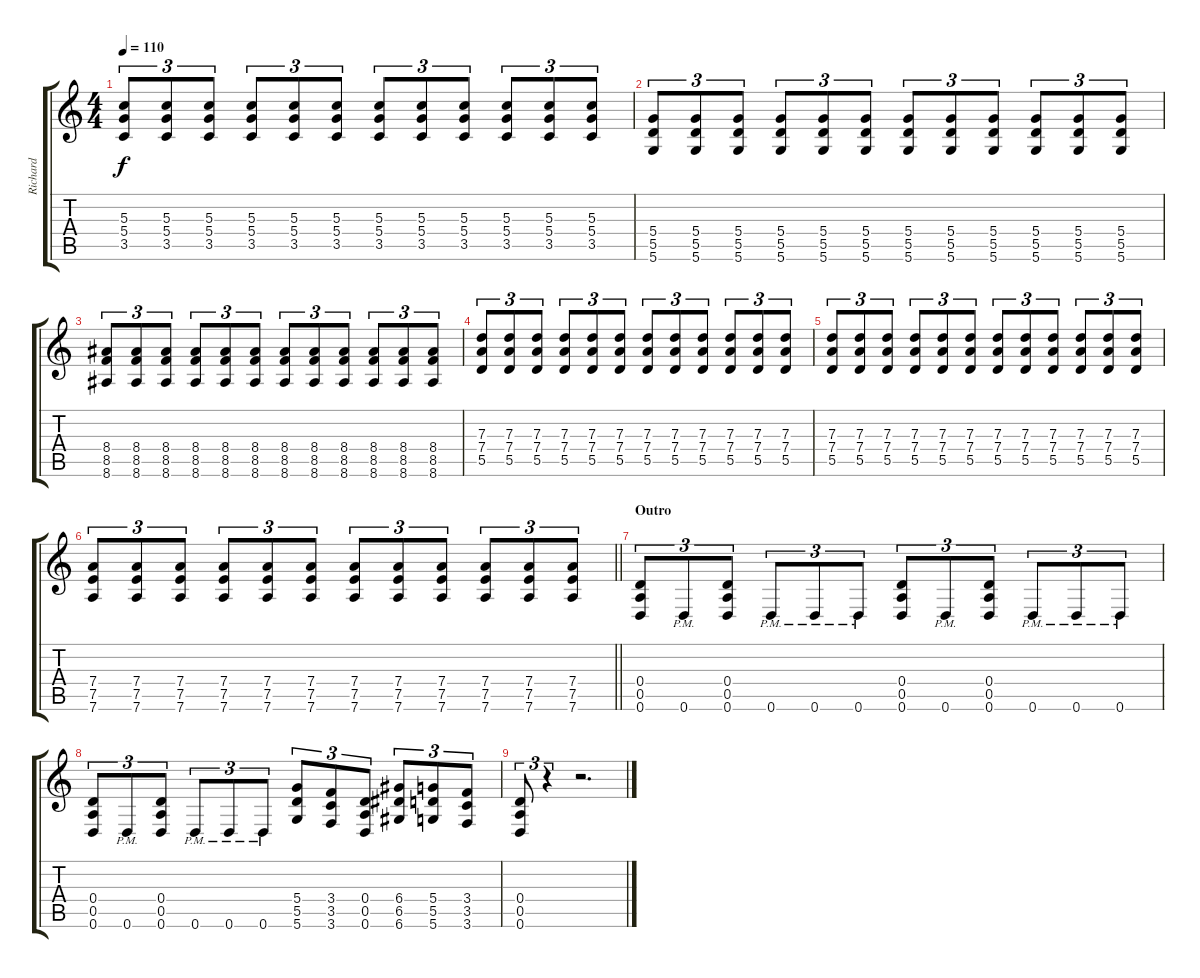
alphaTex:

\track ("Richard" "Richard") {instrument distortionguitar}
\staff {score tabs}
\tuning (E4 B3 G3 D3 A2 D2) {hide}
\ts (4 4)
\tempo 110
\clef g2
\ks c
(5.3 5.4 3.5).8{tu (3 2) dy f} (5.3 5.4 3.5).8{tu (3 2)} (5.3 5.4 3.5).8{tu (3 2)} (5.3 5.4 3.5).8{tu (3 2)} (5.3 5.4 3.5).8{tu (3 2)} (5.3 5.4 3.5).8{tu (3 2)} (5.3 5.4 3.5).8{tu (3 2)} (5.3 5.4 3.5).8{tu (3 2)} (5.3 5.4 3.5).8{tu (3 2)} (5.3 5.4 3.5).8{tu (3 2)} (5.3 5.4 3.5).8{tu (3 2)} (5.3 5.4 3.5).8{tu (3 2)} |
(5.4 5.5 5.6).8{tu (3 2)} (5.4 5.5 5.6).8{tu (3 2)} (5.4 5.5 5.6).8{tu (3 2)} (5.4 5.5 5.6).8{tu (3 2)} (5.4 5.5 5.6).8{tu (3 2)} (5.4 5.5 5.6).8{tu (3 2)} (5.4 5.5 5.6).8{tu (3 2)} (5.4 5.5 5.6).8{tu (3 2)} (5.4 5.5 5.6).8{tu (3 2)} (5.4 5.5 5.6).8{tu (3 2)} (5.4 5.5 5.6).8{tu (3 2)} (5.4 5.5 5.6).8{tu (3 2)} |
(8.4 8.5 8.6).8{tu (3 2)} (8.4 8.5 8.6).8{tu (3 2)} (8.4 8.5 8.6).8{tu (3 2)} (8.4 8.5 8.6).8{tu (3 2)} (8.4 8.5 8.6).8{tu (3 2)} (8.4 8.5 8.6).8{tu (3 2)} (8.4 8.5 8.6).8{tu (3 2)} (8.4 8.5 8.6).8{tu (3 2)} (8.4 8.5 8.6).8{tu (3 2)} (8.4 8.5 8.6).8{tu (3 2)} (8.4 8.5 8.6).8{tu (3 2)} (8.4 8.5 8.6).8{tu (3 2)} |
(7.3 7.4 5.5).8{tu (3 2)} (7.3 7.4 5.5).8{tu (3 2)} (7.3 7.4 5.5).8{tu (3 2)} (7.3 7.4 5.5).8{tu (3 2)} (7.3 7.4 5.5).8{tu (3 2)} (7.3 7.4 5.5).8{tu (3 2)} (7.3 7.4 5.5).8{tu (3 2)} (7.3 7.4 5.5).8{tu (3 2)} (7.3 7.4 5.5).8{tu (3 2)} (7.3 7.4 5.5).8{tu (3 2)} (7.3 7.4 5.5).8{tu (3 2)} (7.3 7.4 5.5).8{tu (3 2)} |
(7.3 7.4 5.5).8{tu (3 2)} (7.3 7.4 5.5).8{tu (3 2)} (7.3 7.4 5.5).8{tu (3 2)} (7.3 7.4 5.5).8{tu (3 2)} (7.3 7.4 5.5).8{tu (3 2)} (7.3 7.4 5.5).8{tu (3 2)} (7.3 7.4 5.5).8{tu (3 2)} (7.3 7.4 5.5).8{tu (3 2)} (7.3 7.4 5.5).8{tu (3 2)} (7.3 7.4 5.5).8{tu (3 2)} (7.3 7.4 5.5).8{tu (3 2)} (7.3 7.4 5.5).8{tu (3 2)} |
\barLineRight lightlight
(7.4 7.5 7.6).8{tu (3 2)} (7.4 7.5 7.6).8{tu (3 2)} (7.4 7.5 7.6).8{tu (3 2)} (7.4 7.5 7.6).8{tu (3 2)} (7.4 7.5 7.6).8{tu (3 2)} (7.4 7.5 7.6).8{tu (3 2)} (7.4 7.5 7.6).8{tu (3 2)} (7.4 7.5 7.6).8{tu (3 2)} (7.4 7.5 7.6).8{tu (3 2)} (7.4 7.5 7.6).8{tu (3 2)} (7.4 7.5 7.6).8{tu (3 2)} (7.4 7.5 7.6).8{tu (3 2)} |
\section ("" "Outro")
(0.4 0.5 0.6).8{tu (3 2) volume 14 balance 16} 0.6{pm}.8{tu (3 2)} (0.4 0.5 0.6).8{tu (3 2)} 0.6{pm}.8{tu (3 2)} 0.6{pm}.8{tu (3 2)} 0.6{pm}.8{tu (3 2)} (0.4 0.5 0.6).8{tu (3 2)} 0.6{pm}.8{tu (3 2)} (0.4 0.5 0.6).8{tu (3 2)} 0.6{pm}.8{tu (3 2)} 0.6{pm}.8{tu (3 2)} 0.6{pm}.8{tu (3 2)} |
(0.4 0.5 0.6).8{tu (3 2)} 0.6{pm}.8{tu (3 2)} (0.4 0.5 0.6).8{tu (3 2)} 0.6{pm}.8{tu (3 2)} 0.6{pm}.8{tu (3 2)} 0.6{pm}.8{tu (3 2)} (5.4 5.5 5.6).8{tu (3 2)} (3.4 3.5 3.6).8{tu (3 2)} (0.4 0.5 0.6).8{tu (3 2)} (6.4 6.5 6.6).8{tu (3 2)} (5.4 5.5 5.6).8{tu (3 2)} (3.4 3.5 3.6).8{tu (3 2)} |
(0.4 0.5 0.6).8{tu (3 2)} r.4{tu (3 2)} r.2{d}
